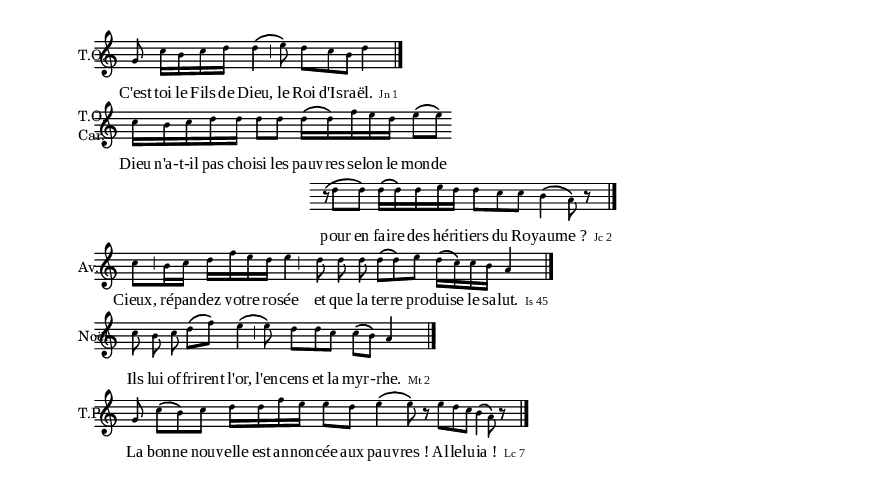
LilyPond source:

\version "2.14.0"
\include "definitions.ly"


%\markup {  \hspace #-10 \fill-line { "Psalm 71" "Mode 7" \null \null } }
\noPageBreak


\relative c'' { 
	\new Staff {
		\cadenzaOn
		\set Staff.instrumentName = \markup{ \center-column { T.O. } }
		g8
		c16[ b c d]
		\times 2/3 { d4\( \cesure e8\) }
		\times 2/3 { d[ c b] }
		d4
		\endBar
	}	\addlyrics {
		C'est toi le Fils de Dieu, le Roi d'Is -- ra -- ël.
		\markup { \citation #"Jn 1"}
	}
}

\relative c'' { 
	\new Staff {
		\cadenzaOn
		\set Staff.instrumentName = \markup{ \center-column { T.O. Car. } }
		\times 2/5 {c16[b c d d]}   d8[ d]
		\times 2/5 {d16[\( d\) f e d]}  e8[\( e\)] \ifIndent
		\times 2/3 { r8\( d[ d]\) }
		\times 2/5 {d16[\( d\) d e d]}
		\times 2/3 { d8[ c c] }
		\stemDown b4\( a8\) r8
		\endBar

	}	\addlyrics {
		Dieu n'a- -- t-il pas cho -- isi les pau -- vres se -- lon le mon -- de pour en fai -- re des hé -- rit -- iers du Ro -- yau -- "me ?"
		\markup { \citation #"Jc 2"}
	}
}

\relative c'' { 
	\new Staff {
		\cadenzaOn
		\set Staff.instrumentName = \markup{ \center-column { Av. } }
		
		c8[ \cesure b16 c]
		d[ f e d]
		e4
		\cesure \pespace
		\times 2/3 { d8 d d }
		\times 2/3 { d[\( d\) e] }
		d16[\( c\) c b]
		a4
		\endBar
	}	\addlyrics {
		Cieux, ré -- pan -- dez vo -- tre ro -- sée et que la ter -- re pro -- dui -- se le sa -- lut.
		\markup { \citation #"Is 45"}
	}
}
\relative c'' { 
	\new Staff {
		\cadenzaOn
		\set Staff.instrumentName = \markup{ \center-column { Noël } }
		\times 2/3 { c8 b c }
		d[\( f\)]
		\times 2/3 { e4\( \cesure e8\) }
		\times 2/3 { d[ d c] }
		c[\( b\)]
		a4
		\endBar
	}	\addlyrics {
		Ils lui of -- fri -- rent l'or, l'en -- cens et la myr -- - -- rhe.
		\markup { \citation #"Mt 2"}
	}
}



\relative c'' { 
	\new Staff {
		\cadenzaOn
		\set Staff.instrumentName = \markup{ \center-column { T.P. } }
		g8 \times 2/3 { c[\( b\) c] }
		d16[ d f e]  e8[ d]
		e4\( e8\) r8
		\times 2/3 { e[ d c] }
		\stemDown b4\( a8\) r8
		\endBar
	}	\addlyrics {
		La bon -- ne nou -- velle est an -- non -- cée aux pau -- "vres !" Al -- le -- lu -- "ia !" _ 
		\markup { \citation #"Lc 7"}
	}
}
